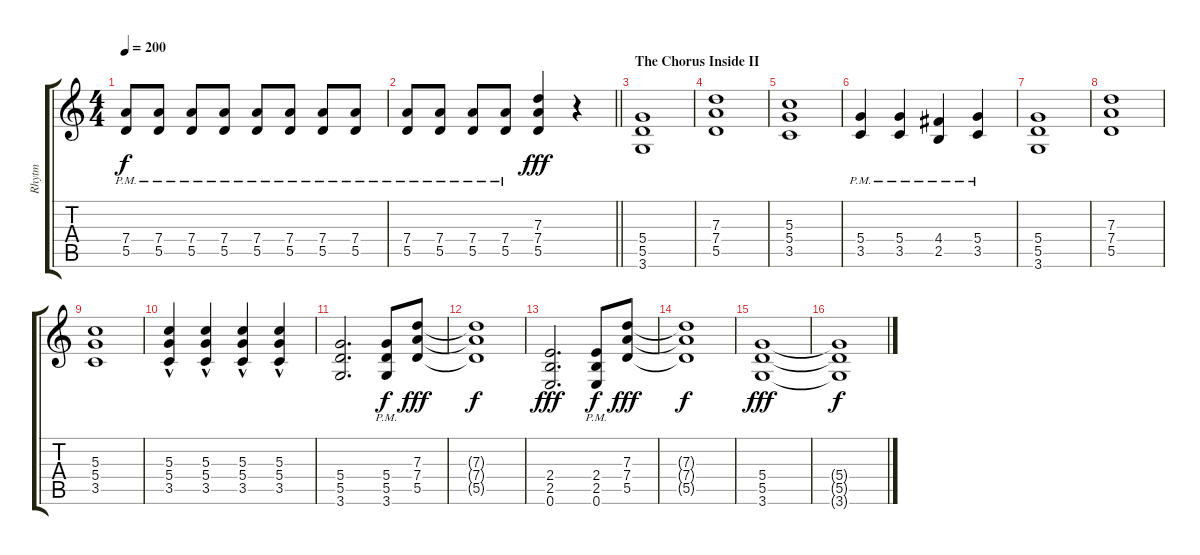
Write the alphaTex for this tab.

\track ("Rhytm" "Rhytm") {instrument distortionguitar}
\staff {score tabs}
\tuning (E4 B3 G3 D3 A2 E2) {hide}
\ts (4 4)
\tempo 200
\clef g2
\ks c
(7.4{pm} 5.5{pm}).8{dy f} (7.4{pm} 5.5{pm}).8 (7.4{pm} 5.5{pm}).8 (7.4{pm} 5.5{pm}).8 (7.4{pm} 5.5{pm}).8 (7.4{pm} 5.5{pm}).8 (7.4{pm} 5.5{pm}).8 (7.4{pm} 5.5{pm}).8 |
\barLineRight lightlight
(7.4{pm} 5.5{pm}).8 (7.4{pm} 5.5{pm}).8 (7.4{pm} 5.5{pm}).8 (7.4{pm} 5.5{pm}).8 (7.3 7.4 5.5).4{dy fff} r.4 |
\section ("" "The Chorus Inside II")
(5.4 5.5 3.6).1 |
(7.3 7.4 5.5).1 |
(5.3 5.4 3.5).1 |
(5.4 3.5{pm}).4 (5.4 3.5{pm}).4 (4.4 2.5{pm}).4 (5.4 3.5{pm}).4 |
(5.4 5.5 3.6).1 |
(7.3 7.4 5.5).1 |
(5.3 5.4 3.5).1 |
(5.3{hac} 5.4{hac} 3.5{hac}).4 (5.3{hac} 5.4{hac} 3.5{hac}).4 (5.3{hac} 5.4{hac} 3.5{hac}).4 (5.3{hac} 5.4{hac} 3.5{hac}).4 |
(5.4 5.5 3.6).2{d} (5.4{pm} 5.5{pm} 3.6{pm}).8{dy f} (7.3 7.4 5.5).8{dy fff} |
(7.3{t} 7.4{t} 5.5{t}).1{dy f} |
(2.4 2.5 0.6).2{d dy fff} (2.4{pm} 2.5{pm} 0.6{pm}).8{dy f} (7.3 7.4 5.5).8{dy fff} |
(7.3{t} 7.4{t} 5.5{t}).1{dy f} |
(5.4 5.5 3.6).1{dy fff} |
(5.4{t} 5.5{t} 3.6{t}).1{dy f}
